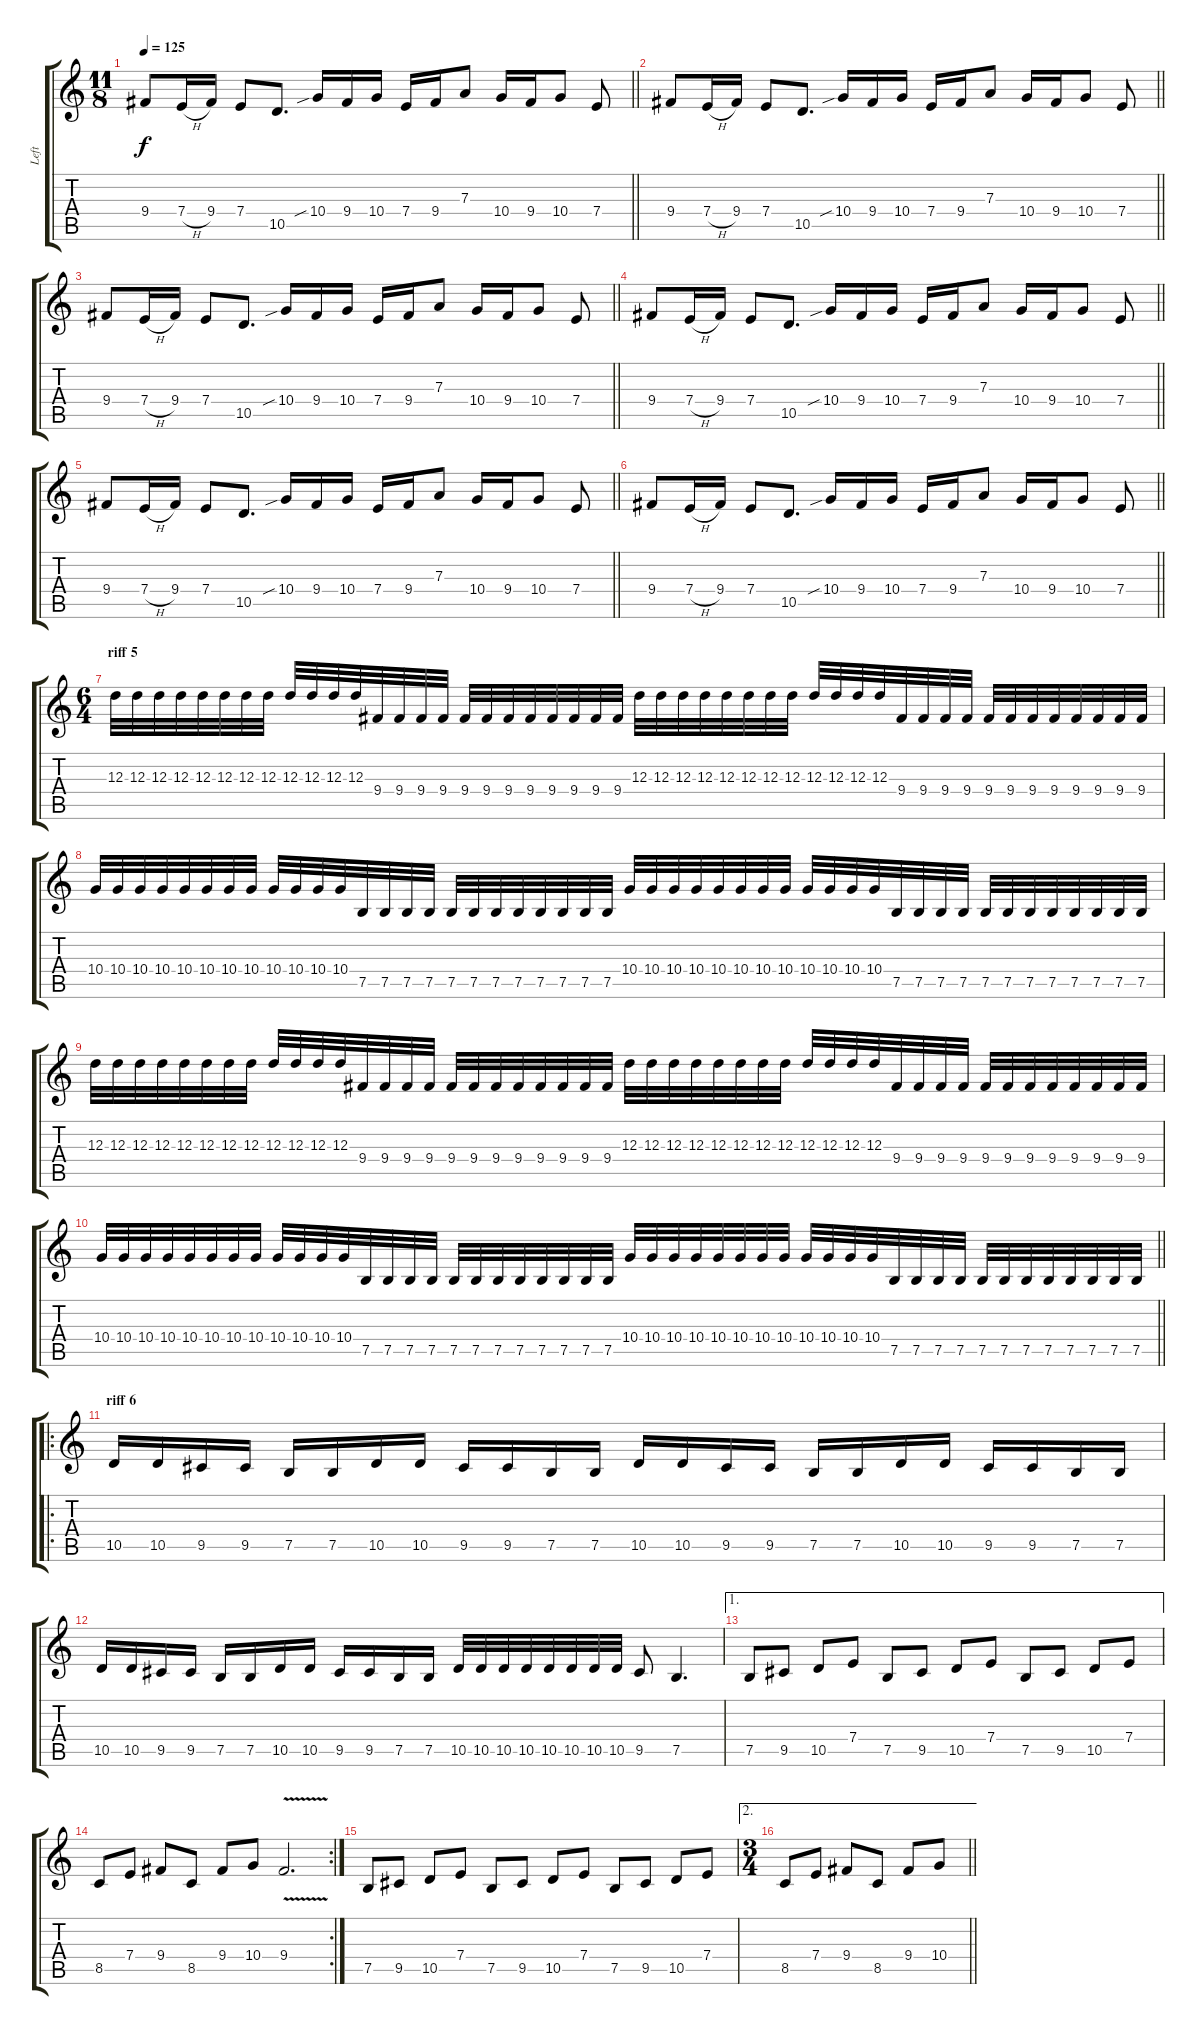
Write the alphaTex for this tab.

\track ("Left" "Left") {instrument distortionguitar}
\staff {score tabs}
\tuning (B3 Gb3 D3 A2 E2 B1) {hide}
\ts (11 8)
\tempo 125
\clef g2
\barLineRight lightlight
\ks c
9.4.8{dy f} 7.4{h}.16 9.4.16 7.4.8 10.5.8{d} 10.4{sib}.16 9.4.16 10.4.16 7.4.16 9.4.16 7.3.8 10.4.16 9.4.16 10.4.8 7.4.8 |
\barLineRight lightlight
9.4.8 7.4{h}.16 9.4.16 7.4.8 10.5.8{d} 10.4{sib}.16 9.4.16 10.4.16 7.4.16 9.4.16 7.3.8 10.4.16 9.4.16 10.4.8 7.4.8 |
\barLineRight lightlight
9.4.8 7.4{h}.16 9.4.16 7.4.8 10.5.8{d} 10.4{sib}.16 9.4.16 10.4.16 7.4.16 9.4.16 7.3.8 10.4.16 9.4.16 10.4.8 7.4.8 |
\barLineRight lightlight
9.4.8 7.4{h}.16 9.4.16 7.4.8 10.5.8{d} 10.4{sib}.16 9.4.16 10.4.16 7.4.16 9.4.16 7.3.8 10.4.16 9.4.16 10.4.8 7.4.8 |
\barLineRight lightlight
9.4.8 7.4{h}.16 9.4.16 7.4.8 10.5.8{d} 10.4{sib}.16 9.4.16 10.4.16 7.4.16 9.4.16 7.3.8 10.4.16 9.4.16 10.4.8 7.4.8 |
\barLineRight lightlight
9.4.8 7.4{h}.16 9.4.16 7.4.8 10.5.8{d} 10.4{sib}.16 9.4.16 10.4.16 7.4.16 9.4.16 7.3.8 10.4.16 9.4.16 10.4.8 7.4.8 |
\ts (6 4)
\section ("" "riff 5")
12.3.32 12.3.32 12.3.32 12.3.32 12.3.32 12.3.32 12.3.32 12.3.32 12.3.32 12.3.32 12.3.32 12.3.32 9.4.32 9.4.32 9.4.32 9.4.32 9.4.32 9.4.32 9.4.32 9.4.32 9.4.32 9.4.32 9.4.32 9.4.32 12.3.32 12.3.32 12.3.32 12.3.32 12.3.32 12.3.32 12.3.32 12.3.32 12.3.32 12.3.32 12.3.32 12.3.32 9.4.32 9.4.32 9.4.32 9.4.32 9.4.32 9.4.32 9.4.32 9.4.32 9.4.32 9.4.32 9.4.32 9.4.32 |
10.4.32 10.4.32 10.4.32 10.4.32 10.4.32 10.4.32 10.4.32 10.4.32 10.4.32 10.4.32 10.4.32 10.4.32 7.5.32 7.5.32 7.5.32 7.5.32 7.5.32 7.5.32 7.5.32 7.5.32 7.5.32 7.5.32 7.5.32 7.5.32 10.4.32 10.4.32 10.4.32 10.4.32 10.4.32 10.4.32 10.4.32 10.4.32 10.4.32 10.4.32 10.4.32 10.4.32 7.5.32 7.5.32 7.5.32 7.5.32 7.5.32 7.5.32 7.5.32 7.5.32 7.5.32 7.5.32 7.5.32 7.5.32 |
12.3.32 12.3.32 12.3.32 12.3.32 12.3.32 12.3.32 12.3.32 12.3.32 12.3.32 12.3.32 12.3.32 12.3.32 9.4.32 9.4.32 9.4.32 9.4.32 9.4.32 9.4.32 9.4.32 9.4.32 9.4.32 9.4.32 9.4.32 9.4.32 12.3.32 12.3.32 12.3.32 12.3.32 12.3.32 12.3.32 12.3.32 12.3.32 12.3.32 12.3.32 12.3.32 12.3.32 9.4.32 9.4.32 9.4.32 9.4.32 9.4.32 9.4.32 9.4.32 9.4.32 9.4.32 9.4.32 9.4.32 9.4.32 |
\barLineRight lightlight
10.4.32 10.4.32 10.4.32 10.4.32 10.4.32 10.4.32 10.4.32 10.4.32 10.4.32 10.4.32 10.4.32 10.4.32 7.5.32 7.5.32 7.5.32 7.5.32 7.5.32 7.5.32 7.5.32 7.5.32 7.5.32 7.5.32 7.5.32 7.5.32 10.4.32 10.4.32 10.4.32 10.4.32 10.4.32 10.4.32 10.4.32 10.4.32 10.4.32 10.4.32 10.4.32 10.4.32 7.5.32 7.5.32 7.5.32 7.5.32 7.5.32 7.5.32 7.5.32 7.5.32 7.5.32 7.5.32 7.5.32 7.5.32 |
\ro
\section ("" "riff 6")
10.5.16 10.5.16 9.5.16 9.5.16 7.5.16 7.5.16 10.5.16 10.5.16 9.5.16 9.5.16 7.5.16 7.5.16 10.5.16 10.5.16 9.5.16 9.5.16 7.5.16 7.5.16 10.5.16 10.5.16 9.5.16 9.5.16 7.5.16 7.5.16 |
10.5.16 10.5.16 9.5.16 9.5.16 7.5.16 7.5.16 10.5.16 10.5.16 9.5.16 9.5.16 7.5.16 7.5.16 10.5.32 10.5.32 10.5.32 10.5.32 10.5.32 10.5.32 10.5.32 10.5.32 9.5.8 7.5.4{d} |
\ae 1
7.5.8 9.5.8 10.5.8 7.4.8 7.5.8 9.5.8 10.5.8 7.4.8 7.5.8 9.5.8 10.5.8 7.4.8 |
\rc 2
8.5.8 7.4.8 9.4.8 8.5.8 9.4.8 10.4.8 9.4{v}.2{d} |
7.5.8 9.5.8 10.5.8 7.4.8 7.5.8 9.5.8 10.5.8 7.4.8 7.5.8 9.5.8 10.5.8 7.4.8 |
\ae 2
\ts (3 4)
\barLineRight lightlight
8.5.8 7.4.8 9.4.8 8.5.8 9.4.8 10.4.8
